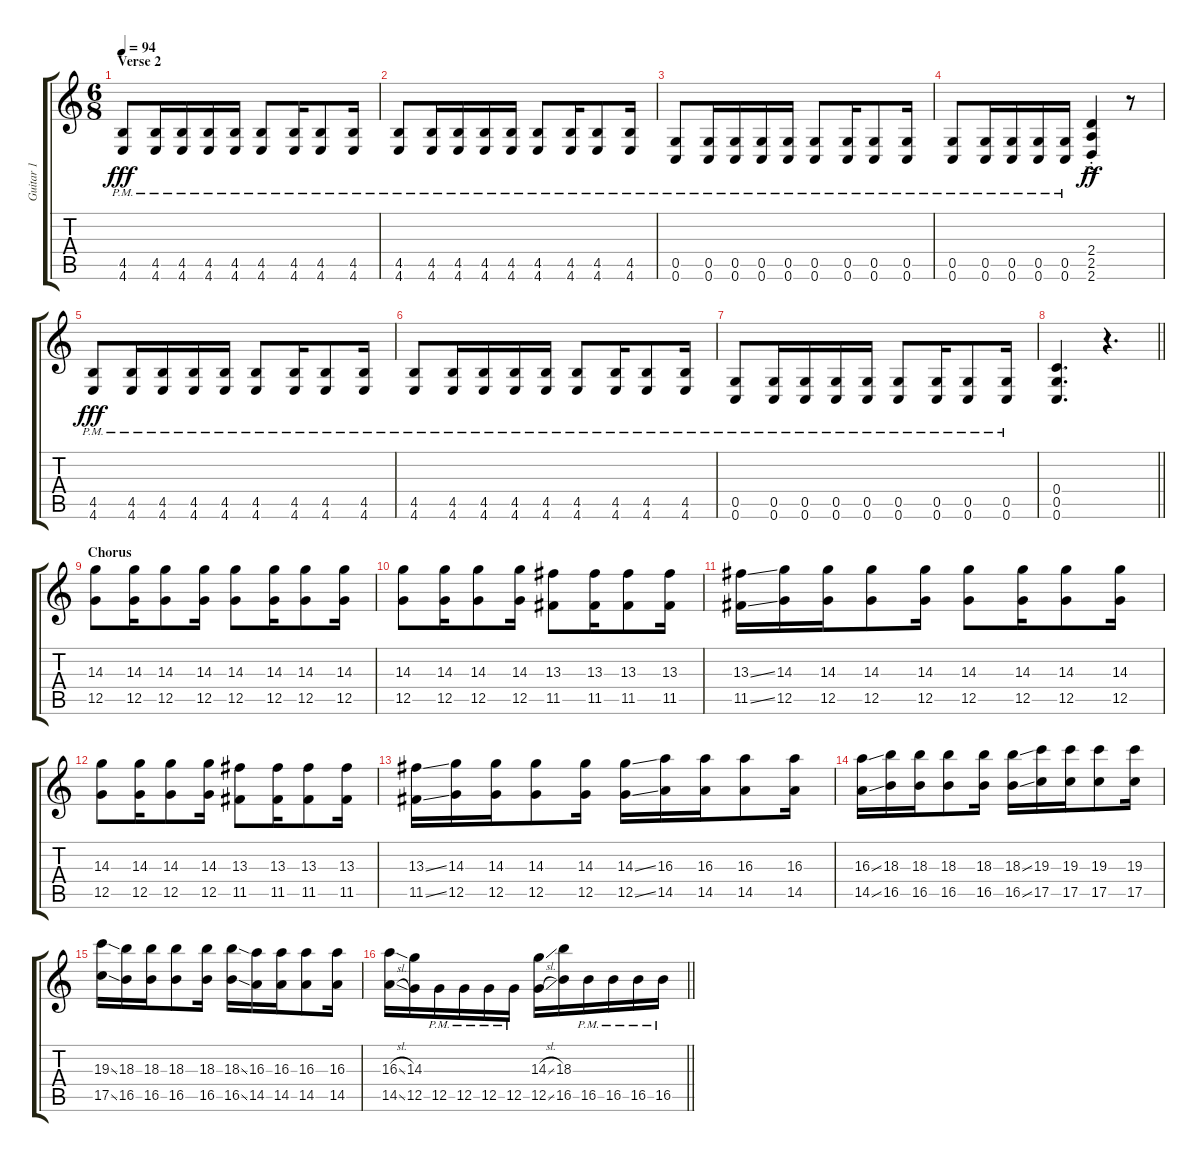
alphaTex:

\track ("Guitar 1" "Guitar 1") {instrument overdrivenguitar}
\staff {score tabs}
\tuning (D4 A3 F3 C3 G2 C2) {hide}
\ts (6 8)
\section ("" "Verse 2")
\tempo 94
\clef g2
\ks c
(4.5{pm} 4.6{pm}).8{dy fff} (4.5{pm} 4.6{pm}).16 (4.5{pm} 4.6{pm}).16 (4.5{pm} 4.6{pm}).16 (4.5{pm} 4.6{pm}).16 (4.5{pm} 4.6{pm}).8 (4.5{pm} 4.6{pm}).16 (4.5{pm} 4.6{pm}).8 (4.5{pm} 4.6{pm}).16 |
(4.5{pm} 4.6{pm}).8 (4.5{pm} 4.6{pm}).16 (4.5{pm} 4.6{pm}).16 (4.5{pm} 4.6{pm}).16 (4.5{pm} 4.6{pm}).16 (4.5{pm} 4.6{pm}).8 (4.5{pm} 4.6{pm}).16 (4.5{pm} 4.6{pm}).8 (4.5{pm} 4.6{pm}).16 |
(0.5{pm} 0.6{pm}).8 (0.5{pm} 0.6{pm}).16 (0.5{pm} 0.6{pm}).16 (0.5{pm} 0.6{pm}).16 (0.5{pm} 0.6{pm}).16 (0.5{pm} 0.6{pm}).8 (0.5{pm} 0.6{pm}).16 (0.5{pm} 0.6{pm}).8 (0.5{pm} 0.6{pm}).16 |
(0.5{pm} 0.6{pm}).8 (0.5{pm} 0.6{pm}).16 (0.5{pm} 0.6{pm}).16 (0.5{pm} 0.6{pm}).16 (0.5{pm} 0.6{pm}).16 (2.4{ac st} 2.5{ac st} 2.6{ac st}).4{dy ff} r.8 |
(4.5{pm} 4.6{pm}).8{dy fff} (4.5{pm} 4.6{pm}).16 (4.5{pm} 4.6{pm}).16 (4.5{pm} 4.6{pm}).16 (4.5{pm} 4.6{pm}).16 (4.5{pm} 4.6{pm}).8 (4.5{pm} 4.6{pm}).16 (4.5{pm} 4.6{pm}).8 (4.5{pm} 4.6{pm}).16 |
(4.5{pm} 4.6{pm}).8 (4.5{pm} 4.6{pm}).16 (4.5{pm} 4.6{pm}).16 (4.5{pm} 4.6{pm}).16 (4.5{pm} 4.6{pm}).16 (4.5{pm} 4.6{pm}).8 (4.5{pm} 4.6{pm}).16 (4.5{pm} 4.6{pm}).8 (4.5{pm} 4.6{pm}).16 |
(0.5{pm} 0.6{pm}).8 (0.5{pm} 0.6{pm}).16 (0.5{pm} 0.6{pm}).16 (0.5{pm} 0.6{pm}).16 (0.5{pm} 0.6{pm}).16 (0.5{pm} 0.6{pm}).8 (0.5{pm} 0.6{pm}).16 (0.5{pm} 0.6{pm}).8 (0.5{pm} 0.6{pm}).16 |
\barLineRight lightlight
(0.4 0.5 0.6).4{d} r.4{d} |
\section ("" "Chorus")
(14.3 12.5).8 (14.3 12.5).16 (14.3 12.5).8 (14.3 12.5).16 (14.3 12.5).8 (14.3 12.5).16 (14.3 12.5).8 (14.3 12.5).16 |
(14.3 12.5).8 (14.3 12.5).16 (14.3 12.5).8 (14.3 12.5).16 (13.3 11.5).8 (13.3 11.5).16 (13.3 11.5).8 (13.3 11.5).16 |
(13.3{ss} 11.5{ss}).16 (14.3 12.5).16 (14.3 12.5).16 (14.3 12.5).8 (14.3 12.5).16 (14.3 12.5).8 (14.3 12.5).16 (14.3 12.5).8 (14.3 12.5).16 |
(14.3 12.5).8 (14.3 12.5).16 (14.3 12.5).8 (14.3 12.5).16 (13.3 11.5).8 (13.3 11.5).16 (13.3 11.5).8 (13.3 11.5).16 |
(13.3{ss} 11.5{ss}).16 (14.3 12.5).16 (14.3 12.5).16 (14.3 12.5).8 (14.3 12.5).16 (14.3{ss} 12.5{ss}).16 (16.3 14.5).16 (16.3 14.5).16 (16.3 14.5).8 (16.3 14.5).16 |
(16.3{ss} 14.5{ss}).16 (18.3 16.5).16 (18.3 16.5).16 (18.3 16.5).8 (18.3 16.5).16 (18.3{ss} 16.5{ss}).16 (19.3 17.5).16 (19.3 17.5).16 (19.3 17.5).8 (19.3 17.5).16 |
(19.3{ss} 17.5{ss}).16 (18.3 16.5).16 (18.3 16.5).16 (18.3 16.5).8 (18.3 16.5).16 (18.3{ss} 16.5{ss}).16 (16.3 14.5).16 (16.3 14.5).16 (16.3 14.5).8 (16.3 14.5).16 |
\barLineRight lightlight
(16.3{sl} 14.5{sl}).16 (14.3 12.5).16 12.5{pm}.16 12.5{pm}.16 12.5{pm}.16 12.5{pm}.16 (14.3{sl} 12.5{sl}).16 (18.3 16.5).16 16.5{pm}.16 16.5{pm}.16 16.5{pm}.16 16.5{pm}.16
